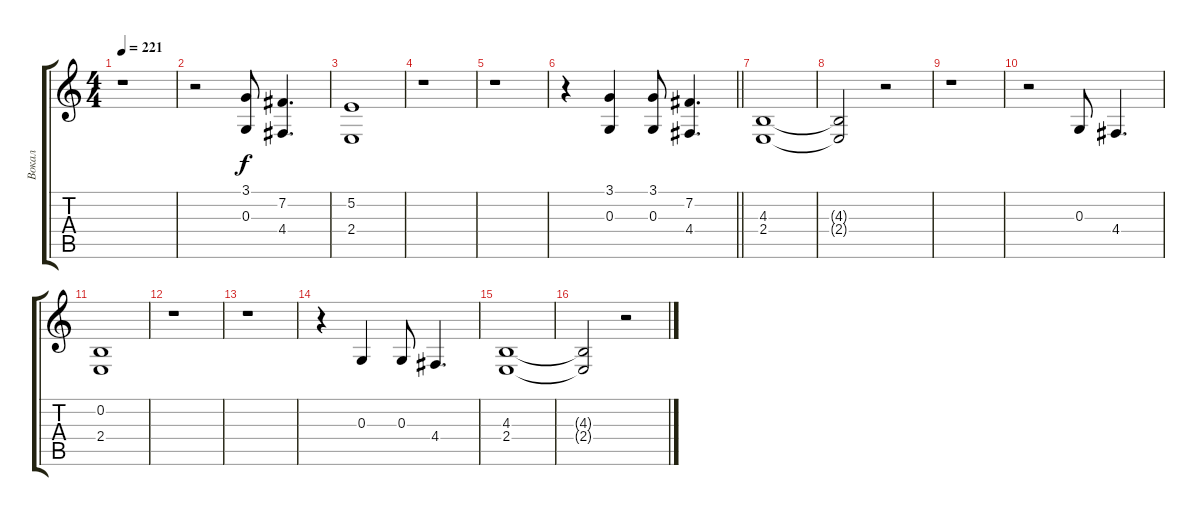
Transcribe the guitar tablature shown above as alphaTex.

\track ("Вокал" "Вокал") {instrument drawbarorgan}
\staff {score tabs}
\tuning (E4 B3 G3 D3 A2 E2) {hide}
\ts (4 4)
\tempo 221
\clef g2
\ks c
r.1{dy f} |
r.2 (3.1 0.3).8 (7.2 4.4).4{d} |
(5.2 2.4).1 |
r.1 |
r.1 |
\barLineRight lightlight
r.4 (3.1 0.3).4 (3.1 0.3).8 (7.2 4.4).4{d} |
(4.3 2.4).1 |
(4.3{t} 2.4{t}).2 r.2 |
r.1 |
r.2 0.3.8 4.4.4{d} |
(0.2 2.4).1 |
r.1 |
r.1 |
r.4 0.3.4 0.3.8 4.4.4{d} |
(4.3 2.4).1 |
(4.3{t} 2.4{t}).2 r.2
